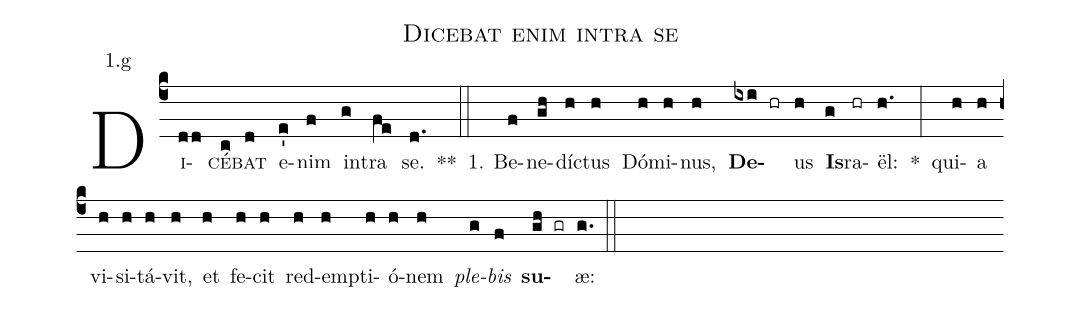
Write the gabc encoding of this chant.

name:Dicebat enim intra se;
office-part:Antiphona;
mode:1;
annotation: 1.g;
%%
(c4) D<sc>i(dd)cé(c)bat</sc>(d) e(e')nim(f) in(g)tra(fe) se.(d.) **(::)
1. Be(f)ne(gh)díc(h)tus(h) Dó(h)mi(h)nus,(h) <b>De</b>(ixi hr)us(h) <b>Is</b>(g)ra(hr)ël:(h.) *(:) qui(h)a(h) vi(h)si(h)tá(h)vit,(h) et(h) fe(h)cit(h) red(h)emp(h)ti(h)ó(h)nem(h) <i>ple</i>(g)<i>bis</i>(f) <b>su</b>(gh gr)æ:(g.) (::)
